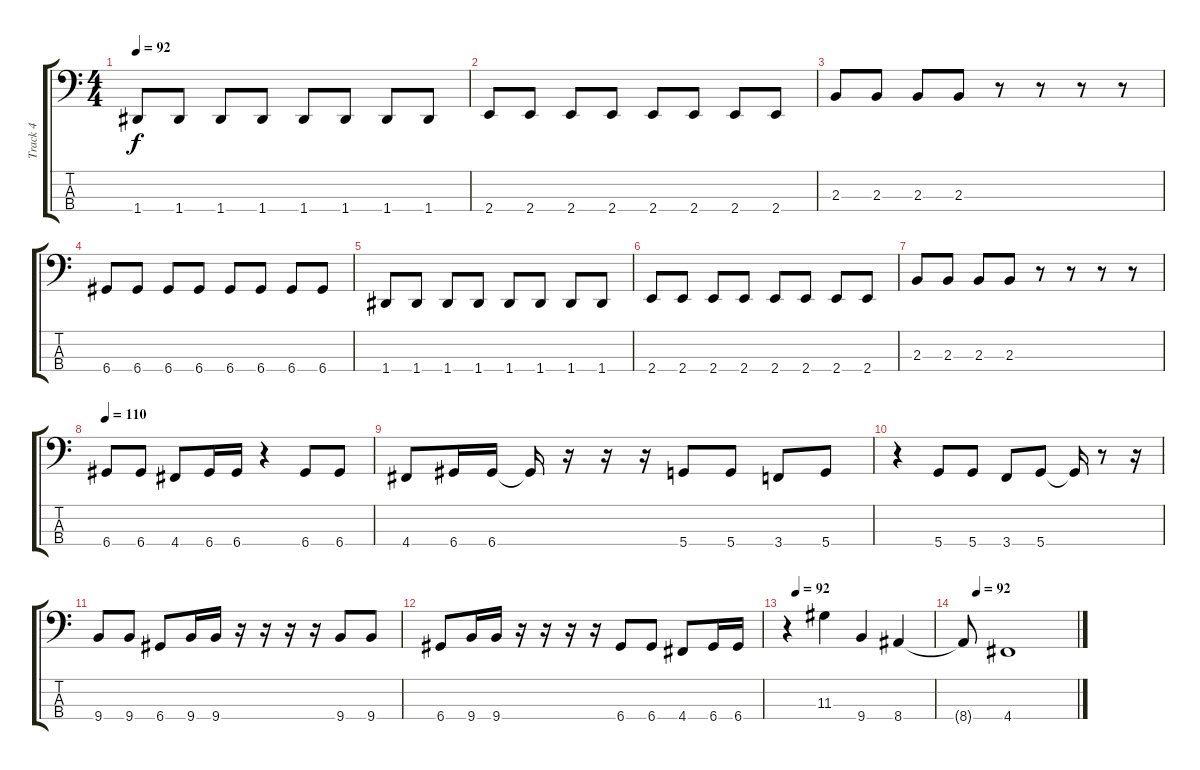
\track ("Track 4" "Track 4") {instrument electricbassfinger}
\staff {score tabs}
\tuning (G2 D2 A1 D1) {hide}
\ts (4 4)
\tempo 92
\clef f4
\ks c
1.4.8{dy f} 1.4.8 1.4.8 1.4.8 1.4.8 1.4.8 1.4.8 1.4.8 |
2.4.8 2.4.8 2.4.8 2.4.8 2.4.8 2.4.8 2.4.8 2.4.8 |
2.3.8 2.3.8 2.3.8 2.3.8 r.8 r.8 r.8 r.8 |
6.4.8 6.4.8 6.4.8 6.4.8 6.4.8 6.4.8 6.4.8 6.4.8 |
1.4.8 1.4.8 1.4.8 1.4.8 1.4.8 1.4.8 1.4.8 1.4.8 |
2.4.8 2.4.8 2.4.8 2.4.8 2.4.8 2.4.8 2.4.8 2.4.8 |
2.3.8 2.3.8 2.3.8 2.3.8 r.8 r.8 r.8 r.8 |
\tempo 110
6.4.8 6.4.8 4.4.8 6.4.16 6.4.16 r.4 6.4.8 6.4.8 |
4.4.8 6.4.16 6.4.16 6.4{t}.16 r.16 r.16 r.16 5.4.8 5.4.8 3.4.8 5.4.8 |
r.4 5.4.8 5.4.8 3.4.8 5.4.8 5.4{t}.16 r.8 r.16 |
9.4.8 9.4.8 6.4.8 9.4.16 9.4.16 r.16 r.16 r.16 r.16 9.4.8 9.4.8 |
6.4.8 9.4.16 9.4.16 r.16 r.16 r.16 r.16 6.4.8 6.4.8 4.4.8 6.4.16 6.4.16 |
\tempo (92 0.0625)
r.4 11.3.4 9.4.4 8.4.4 |
\tempo (92 0.125)
8.4{t}.8 4.4.1
